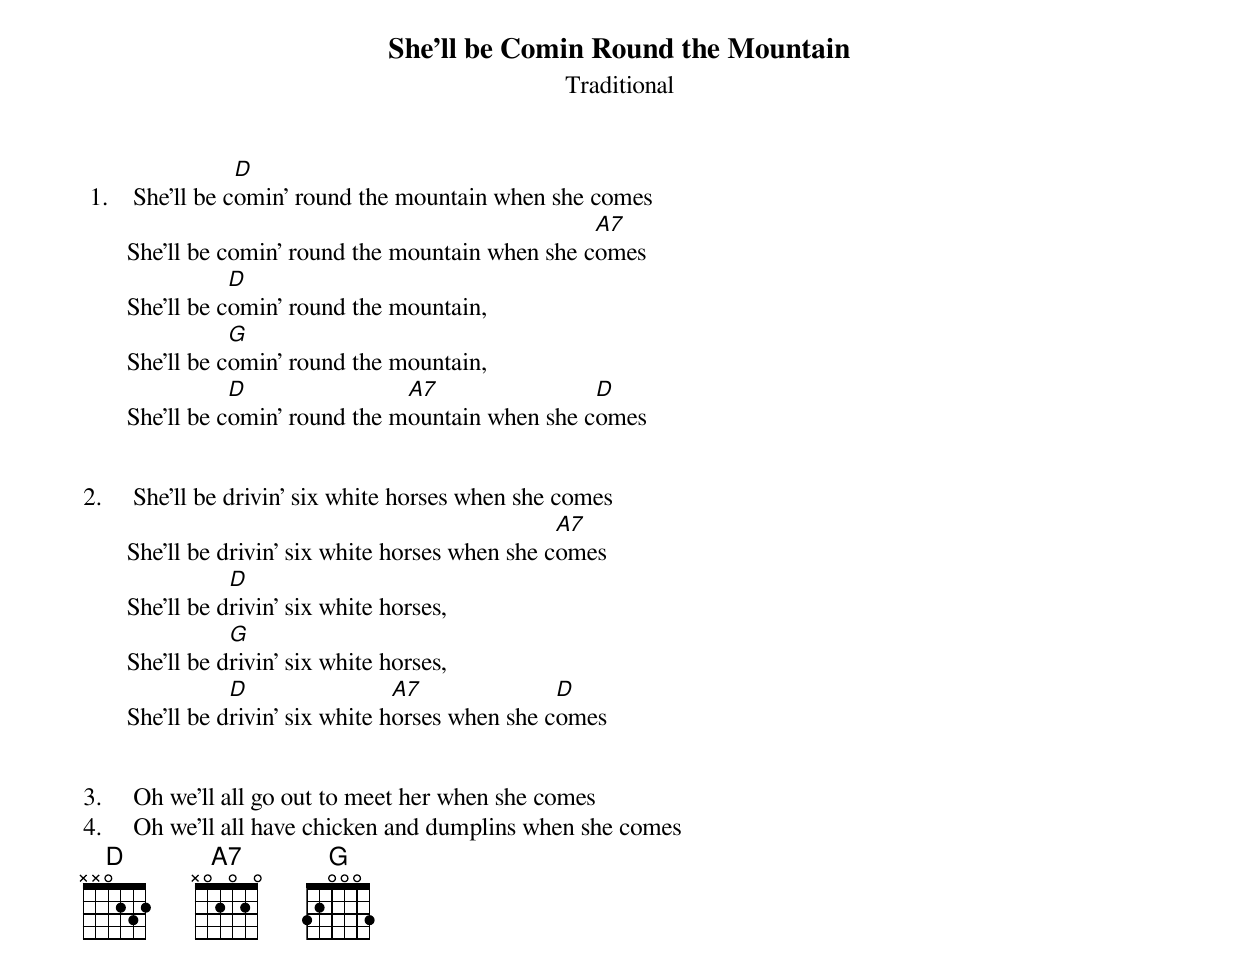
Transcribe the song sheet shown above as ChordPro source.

{title: She'll be Comin Round the Mountain}
{subtitle: Traditional}

 1.    She'll be c[D]omin' round the mountain when she comes
       She'll be comin' round the mountain when she c[A7]omes
       She'll be c[D]omin' round the mountain,
       She'll be c[G]omin' round the mountain,
       She'll be c[D]omin' round the m[A7]ountain when she c[D]omes


2.     She'll be drivin’ six white horses when she comes
       She'll be drivin’ six white horses when she c[A7]omes
       She'll be d[D]rivin’ six white horses,
       She'll be d[G]rivin’ six white horses,
       She'll be d[D]rivin’ six white h[A7]orses when she c[D]omes


3.     Oh we’ll all go out to meet her when she comes
4.     Oh we’ll all have chicken and dumplins when she comes
